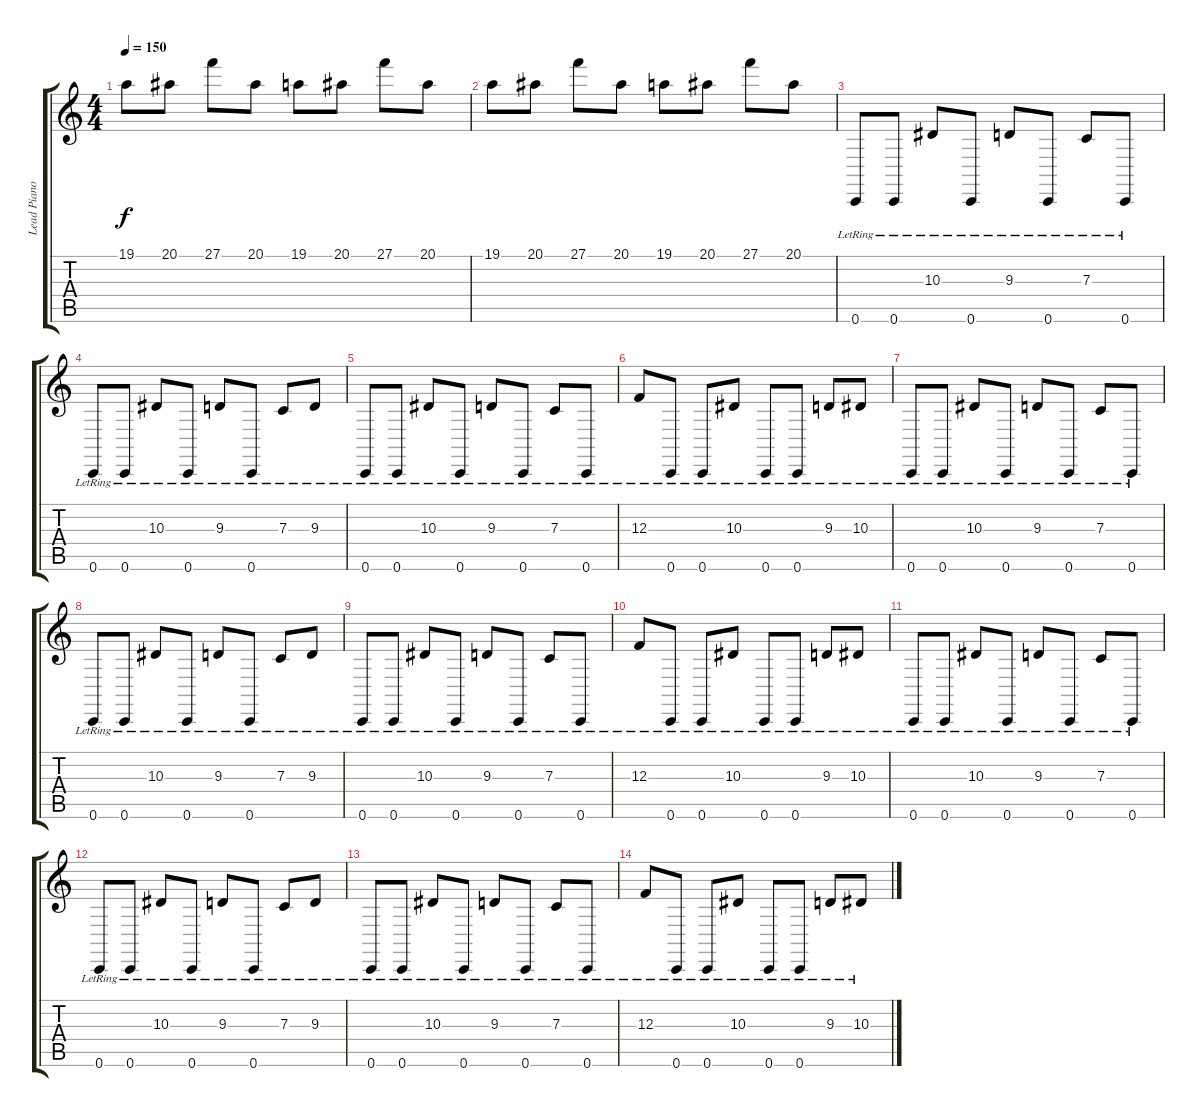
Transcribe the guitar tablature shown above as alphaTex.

\track ("Lead Piano" "Lead Piano") {instrument acousticgrandpiano}
\staff {score tabs}
\tuning (D4 A3 F3 C3 G2 C2) {hide}
\ts (4 4)
\tempo 150
\clef g2
\ks c
19.1.8{dy f} 20.1.8 27.1.8 20.1.8 19.1.8 20.1.8 27.1.8 20.1.8 |
19.1.8 20.1.8 27.1.8 20.1.8 19.1.8 20.1.8 27.1.8 20.1.8 |
0.6{lr}.8 0.6{lr}.8 10.3{lr}.8 0.6{lr}.8 9.3{lr}.8 0.6{lr}.8 7.3{lr}.8 0.6{lr}.8 |
0.6{lr}.8 0.6{lr}.8 10.3{lr}.8 0.6{lr}.8 9.3{lr}.8 0.6{lr}.8 7.3{lr}.8 9.3{lr}.8 |
0.6{lr}.8 0.6{lr}.8 10.3{lr}.8 0.6{lr}.8 9.3{lr}.8 0.6{lr}.8 7.3{lr}.8 0.6{lr}.8 |
12.3{lr}.8 0.6{lr}.8 0.6{lr}.8 10.3{lr}.8 0.6{lr}.8 0.6{lr}.8 9.3{lr}.8 10.3{lr}.8 |
0.6{lr}.8 0.6{lr}.8 10.3{lr}.8 0.6{lr}.8 9.3{lr}.8 0.6{lr}.8 7.3{lr}.8 0.6{lr}.8 |
0.6{lr}.8 0.6{lr}.8 10.3{lr}.8 0.6{lr}.8 9.3{lr}.8 0.6{lr}.8 7.3{lr}.8 9.3{lr}.8 |
0.6{lr}.8 0.6{lr}.8 10.3{lr}.8 0.6{lr}.8 9.3{lr}.8 0.6{lr}.8 7.3{lr}.8 0.6{lr}.8 |
12.3{lr}.8 0.6{lr}.8 0.6{lr}.8 10.3{lr}.8 0.6{lr}.8 0.6{lr}.8 9.3{lr}.8 10.3{lr}.8 |
0.6{lr}.8 0.6{lr}.8 10.3{lr}.8 0.6{lr}.8 9.3{lr}.8 0.6{lr}.8 7.3{lr}.8 0.6{lr}.8 |
0.6{lr}.8 0.6{lr}.8 10.3{lr}.8 0.6{lr}.8 9.3{lr}.8 0.6{lr}.8 7.3{lr}.8 9.3{lr}.8 |
0.6{lr}.8 0.6{lr}.8 10.3{lr}.8 0.6{lr}.8 9.3{lr}.8 0.6{lr}.8 7.3{lr}.8 0.6{lr}.8 |
12.3{lr}.8 0.6{lr}.8 0.6{lr}.8 10.3{lr}.8 0.6{lr}.8 0.6{lr}.8 9.3{lr}.8 10.3{lr}.8
